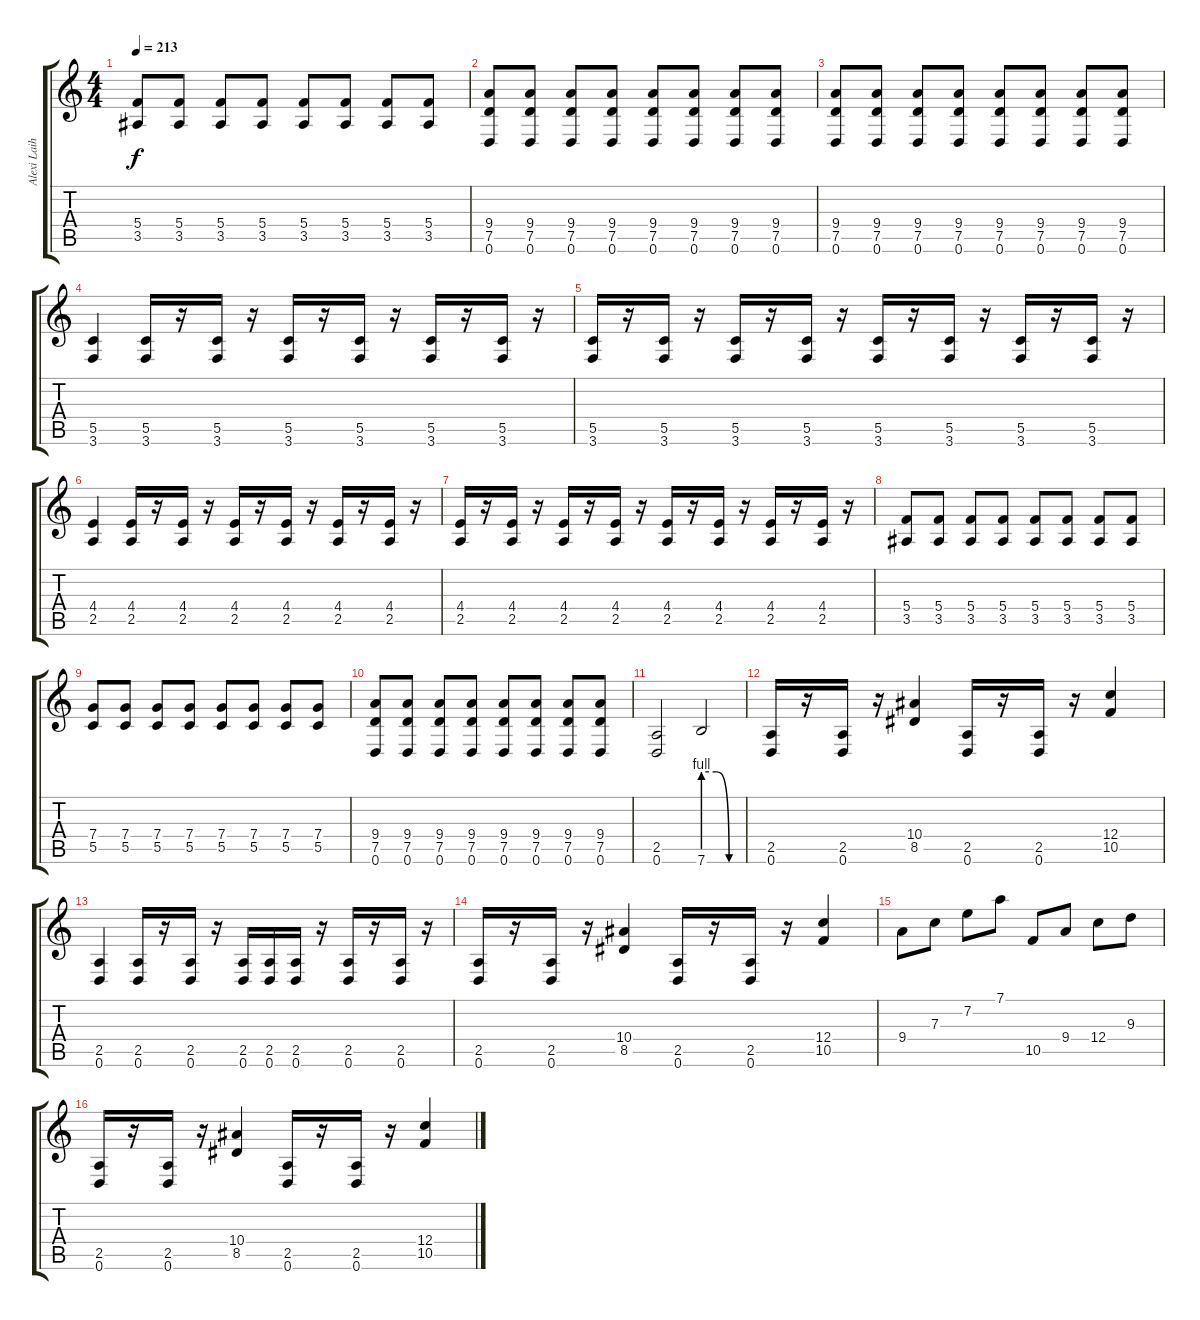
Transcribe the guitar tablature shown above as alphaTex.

\track ("Alexi Laiho" "Alexi Laih") {instrument distortionguitar}
\staff {score tabs}
\tuning (D4 A3 F3 C3 G2 D2) {hide}
\ts (4 4)
\tempo 213
\clef g2
\ks c
(5.4 3.5).8{dy f} (5.4 3.5).8 (5.4 3.5).8 (5.4 3.5).8 (5.4 3.5).8 (5.4 3.5).8 (5.4 3.5).8 (5.4 3.5).8 |
(9.4 7.5 0.6).8 (9.4 7.5 0.6).8 (9.4 7.5 0.6).8 (9.4 7.5 0.6).8 (9.4 7.5 0.6).8 (9.4 7.5 0.6).8 (9.4 7.5 0.6).8 (9.4 7.5 0.6).8 |
(9.4 7.5 0.6).8 (9.4 7.5 0.6).8 (9.4 7.5 0.6).8 (9.4 7.5 0.6).8 (9.4 7.5 0.6).8 (9.4 7.5 0.6).8 (9.4 7.5 0.6).8 (9.4 7.5 0.6).8 |
(5.5 3.6).4 (5.5 3.6).16 r.16 (5.5 3.6).16 r.16 (5.5 3.6).16 r.16 (5.5 3.6).16 r.16 (5.5 3.6).16 r.16 (5.5 3.6).16 r.16 |
(5.5 3.6).16 r.16 (5.5 3.6).16 r.16 (5.5 3.6).16 r.16 (5.5 3.6).16 r.16 (5.5 3.6).16 r.16 (5.5 3.6).16 r.16 (5.5 3.6).16 r.16 (5.5 3.6).16 r.16 |
(4.4 2.5).4 (4.4 2.5).16 r.16 (4.4 2.5).16 r.16 (4.4 2.5).16 r.16 (4.4 2.5).16 r.16 (4.4 2.5).16 r.16 (4.4 2.5).16 r.16 |
(4.4 2.5).16 r.16 (4.4 2.5).16 r.16 (4.4 2.5).16 r.16 (4.4 2.5).16 r.16 (4.4 2.5).16 r.16 (4.4 2.5).16 r.16 (4.4 2.5).16 r.16 (4.4 2.5).16 r.16 |
(5.4 3.5).8 (5.4 3.5).8 (5.4 3.5).8 (5.4 3.5).8 (5.4 3.5).8 (5.4 3.5).8 (5.4 3.5).8 (5.4 3.5).8 |
(7.4 5.5).8 (7.4 5.5).8 (7.4 5.5).8 (7.4 5.5).8 (7.4 5.5).8 (7.4 5.5).8 (7.4 5.5).8 (7.4 5.5).8 |
(9.4 7.5 0.6).8 (9.4 7.5 0.6).8 (9.4 7.5 0.6).8 (9.4 7.5 0.6).8 (9.4 7.5 0.6).8 (9.4 7.5 0.6).8 (9.4 7.5 0.6).8 (9.4 7.5 0.6).8 |
(2.5 0.6).2 7.6{be (custom 0 4 20 4 40 0 60 0)}.2 |
(2.5 0.6).16 r.16 (2.5 0.6).16 r.16 (10.4 8.5).4 (2.5 0.6).16 r.16 (2.5 0.6).16 r.16 (12.4 10.5).4 |
(2.5 0.6).4 (2.5 0.6).16 r.16 (2.5 0.6).16 r.16 (2.5 0.6).16 (2.5 0.6).16 (2.5 0.6).16 r.16 (2.5 0.6).16 r.16 (2.5 0.6).16 r.16 |
(2.5 0.6).16 r.16 (2.5 0.6).16 r.16 (10.4 8.5).4 (2.5 0.6).16 r.16 (2.5 0.6).16 r.16 (12.4 10.5).4 |
9.4.8 7.3.8 7.2.8 7.1.8 10.5.8 9.4.8 12.4.8 9.3.8 |
(2.5 0.6).16 r.16 (2.5 0.6).16 r.16 (10.4 8.5).4 (2.5 0.6).16 r.16 (2.5 0.6).16 r.16 (12.4 10.5).4
